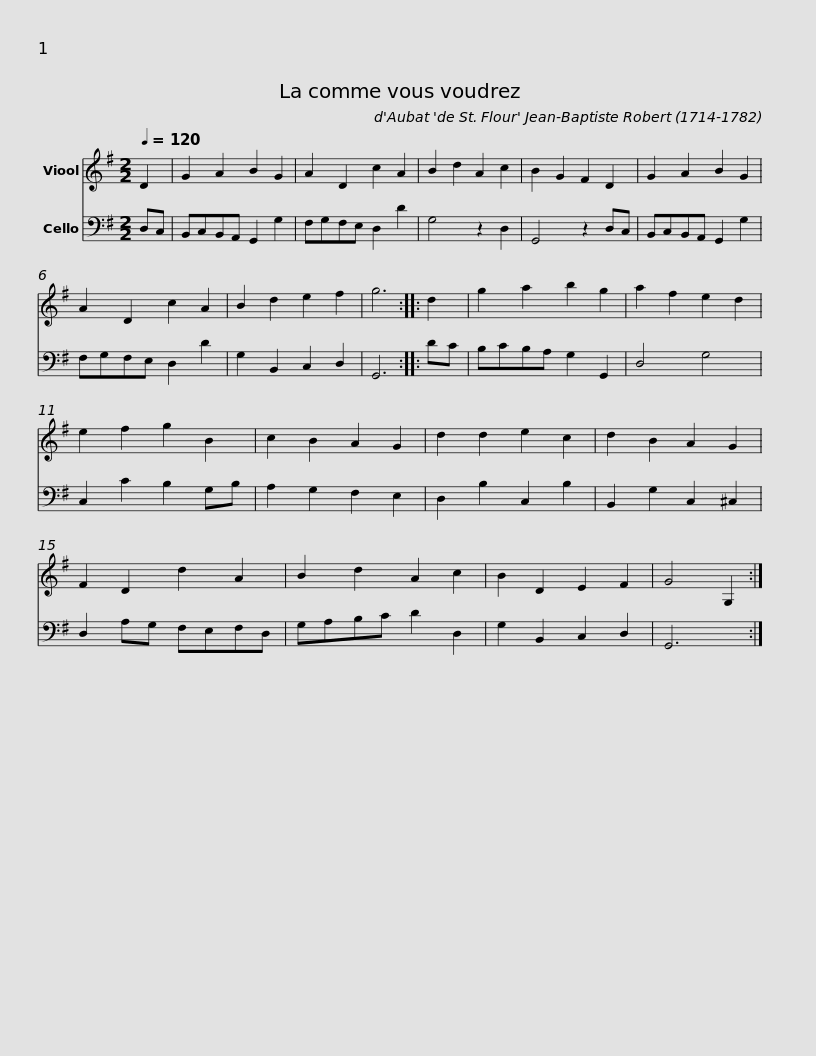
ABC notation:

X:1
%%score 1 2
L:1/8
Q:1/4=120
M:2/2
I:linebreak $
K:G
V:1 treble
V:2 bass
V:1
 D2 | G2 A2 B2 G2 | A2 D2 c2 A2 | B2 d2 A2 c2 | B2 G2 F2 D2 |$ %5
 G2 A2 B2 G2 | A2 D2 c2 A2 | B2 d2 e2 f2 | g6 ::$ d2 | %10
 g2 a2 b2 g2 | a2 f2 e2 d2 | e2 f2 g2 B2 | c2 B2 A2 G2 | d2 d2 e2 c2 |$ %15
 d2 B2 A2 G2 | F2 D2 d2 A2 | B2 d2 A2 c2 | B2 D2 E2 F2 | G4 G,2 :| %20
V:2
 D,C, | B,,C,B,,A,, G,,2 G,2 | F,G,F,E, D,2 D2 | G,4 z2 D,2 | G,,4 z2 D,C, |$ %5
 B,,C,B,,A,, G,,2 G,2 | F,G,F,E, D,2 D2 | G,2 B,,2 C,2 D,2 | G,,6 ::$ DC | %10
 B,CB,A, G,2 G,,2 | D,4 G,4 | C,2 C2 B,2 G,B, | A,2 G,2 F,2 E,2 | D,2 B,2 C,2 B,2 |$ %15
 B,,2 G,2 C,2 ^C,2 | D,2 A,G, F,E,F,D, | G,A,B,C D2 D,2 | G,2 B,,2 C,2 D,2 | G,,6 :| %20
